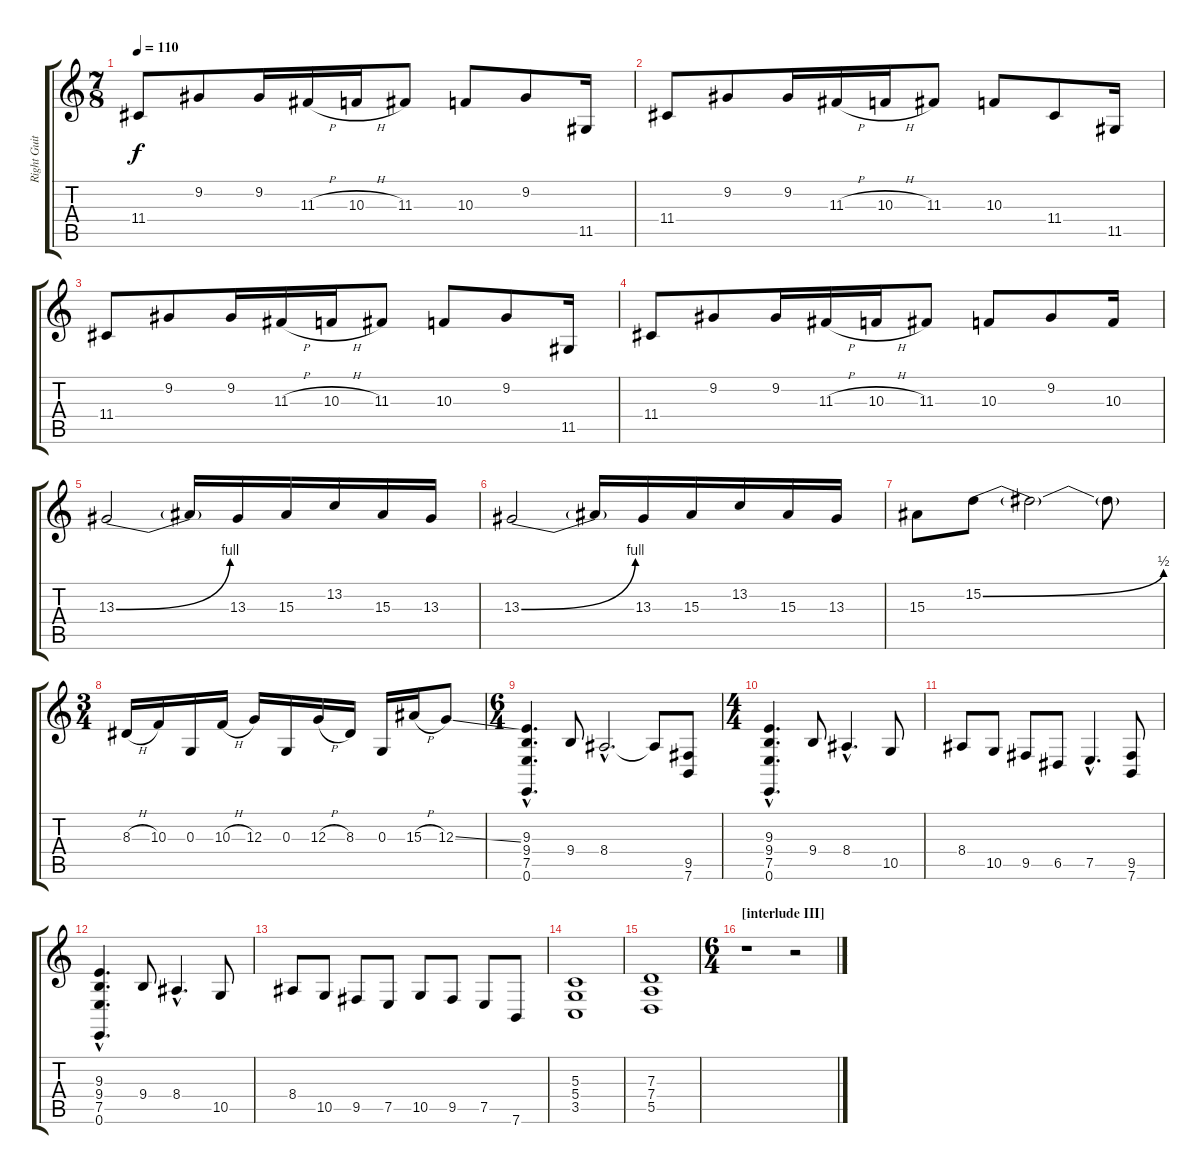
\track ("Right Guitar Synth" "Right Guit") {instrument pad5bowed}
\staff {score tabs}
\tuning (E4 B3 G3 D3 A2 E2) {hide}
\ts (7 8)
\tempo 110
\clef g2
\ks c
11.4.8{dy f} 9.2.8 9.2.16 11.3{h}.16 10.3{h}.16 11.3.8 10.3.8 9.2.8 11.5.16 |
11.4.8 9.2.8 9.2.16 11.3{h}.16 10.3{h}.16 11.3.8 10.3.8 11.4.8 11.5.16 |
11.4.8 9.2.8 9.2.16 11.3{h}.16 10.3{h}.16 11.3.8 10.3.8 9.2.8 11.5.16 |
11.4.8 9.2.8 9.2.16 11.3{h}.16 10.3{h}.16 11.3.8 10.3.8 9.2.8 10.3.16 |
13.3{be (bend 0 0 60 4)}.2 13.3{t}.16 13.3.16 15.3.16 13.2.16 15.3.16 13.3.16 |
13.3{be (bend 0 0 60 4)}.2 13.3{t}.16 13.3.16 15.3.16 13.2.16 15.3.16 13.3.16 |
15.3.8 15.2{be (bend 0 0 60 2)}.8 15.2{t}.2 15.2{t}.8 |
\ts (3 4)
8.3{h}.16 10.3.16 0.3.16 10.3{h}.16 12.3.16 0.3.16 12.3{h}.16 8.3.16 0.3.16 15.3{h}.16 12.3{ss}.8 |
\ts (6 4)
(9.3{hac} 9.4{hac} 7.5{hac} 0.6{hac}).4{d volume 8} 9.4.8 8.4{hac}.2{d} 8.4{t}.8 (9.5 7.6).8 |
\ts (4 4)
(9.3{hac} 9.4{hac} 7.5{hac} 0.6{hac}).4{d} 9.4.8 8.4{hac}.4{d} 10.5.8 |
8.4.8 10.5.8 9.5.8 6.5.8 7.5{hac}.4{d} (9.5 7.6).8 |
(9.3{hac} 9.4{hac} 7.5{hac} 0.6{hac}).4{d} 9.4.8 8.4{hac}.4{d} 10.5.8 |
8.4.8 10.5.8 9.5.8 7.5.8 10.5.8 9.5.8 7.5.8 7.6.8 |
(5.3 5.4 3.5).1 |
(7.3 7.4 5.5).1 |
\ts (6 4)
\section ("" "[interlude III]")
r.1 r.2
